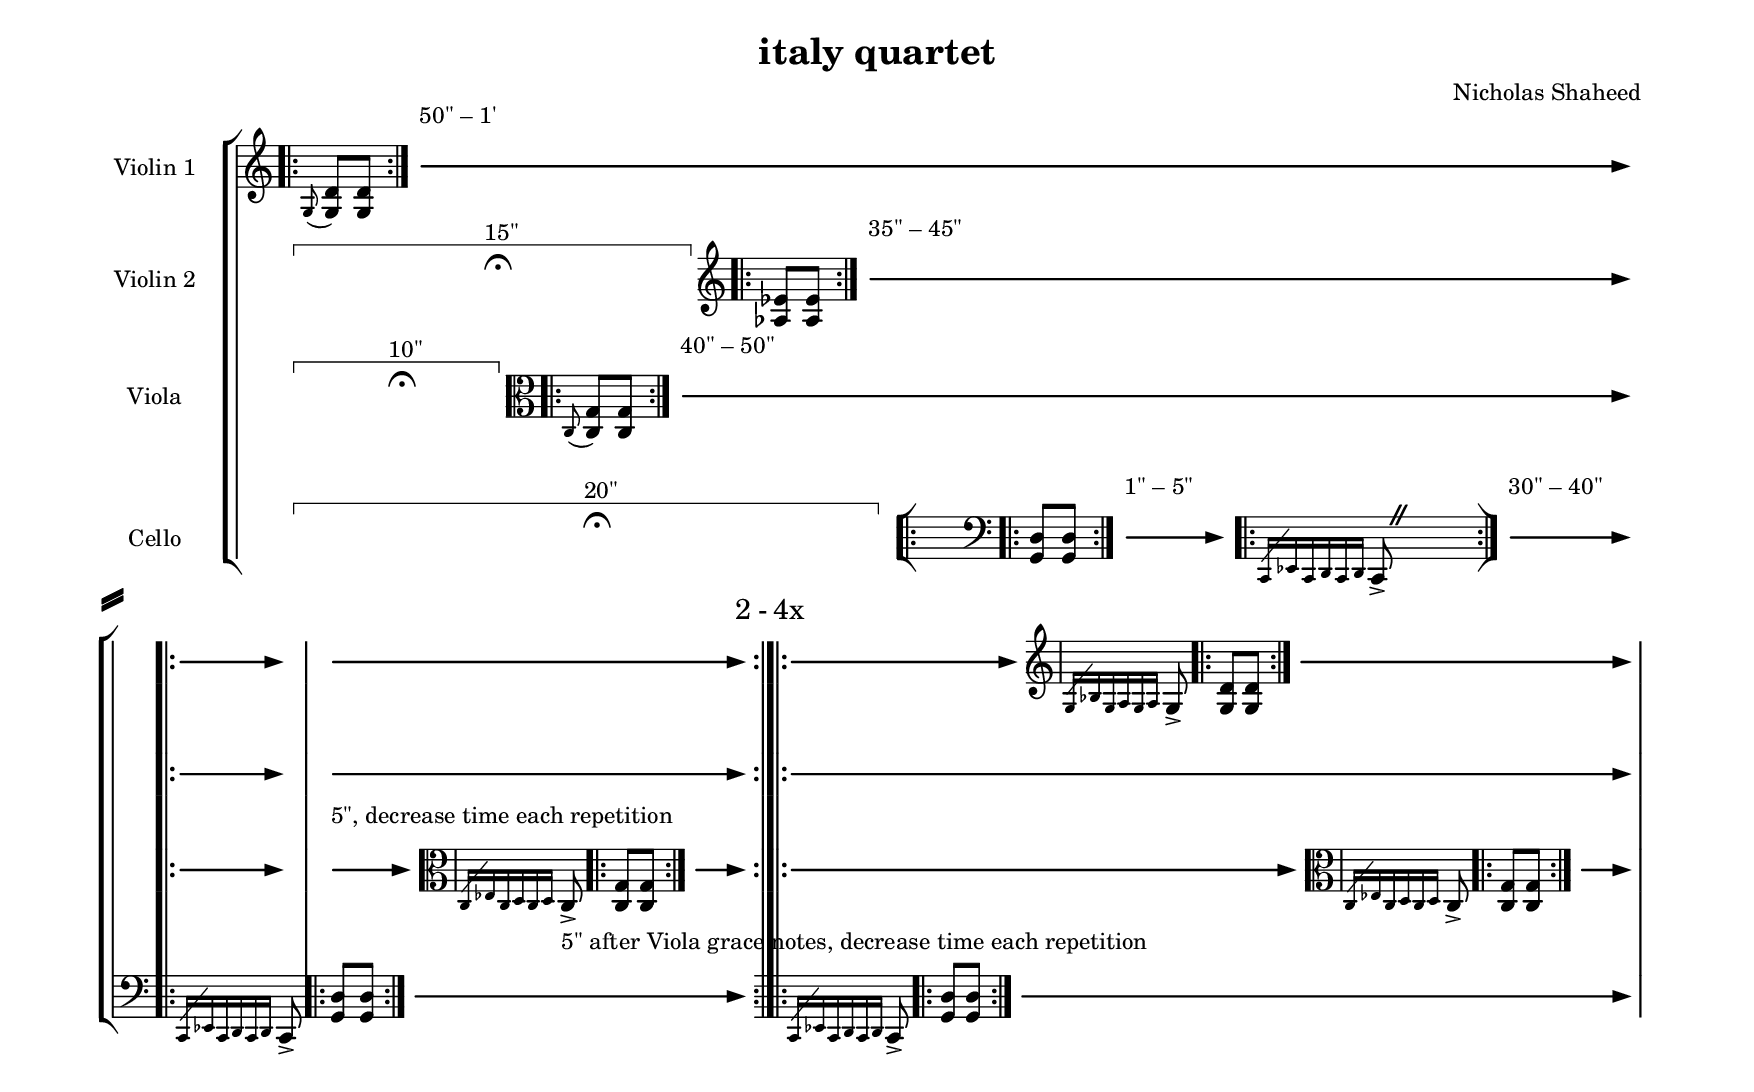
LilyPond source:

\version "2.18.2"
\language "english"
%%% "arrows.ily %%%

#(define-markup-command 
   (arrow layout props 
     type ;; "open" "close" "huron" "long" "large" "wings" "relief"
     fletching? ;; #t or #f
     axis ;; X or Y
     direction ;; RIGHT or LEFT, UP or DOWN, 
     a-length ;; any number >= #0
     boldness) ;; #0 < any number < #1
   (string? boolean? ly:dir? ly:dir? number? number?)
  "Draw arrows with variable length & boldness."
  (define fletching #t)  
  (interpret-markup layout props
    (cond 
     

 
;; "long" optimal thickness #0.07
      ((and (string=? type "long")(and (eq? axis X)(eq? direction 1)))
            (markup 
             (#:override (cons (quote filled) #t)
              (#:path boldness
               `((moveto    0.00  0.00)
                 (lineto   -1.80 -0.60)
                 ;(curveto  -2.40 -0.40 -2.35 -0.15 -2.35 -0.05)
                 ;(lineto   ,(* a-length -1) -0.05)
                 ;(lineto   ,(* a-length -1)  0.05)
                 (lineto   -1.80  0.00)
                 ;(curveto  -2.35  0.10 -2.40  0.40 -1.80  0.60)
                 ;(lineto   -2.35  0.10)
                 ;(lineto   -2.40  0.40)
                 (lineto   -1.80  0.60)
                 ;(lineto  -2.35  0.10 )
                 (lineto    0.00  0.00)
                 (closepath))))))
     
   
      
 
      
;; "large" optimal thickness #0.07
 
          
      (else (ly:error "Arrows' parameter(s) do not fit")))))


%% slashed grace notes

slash =
#(define-music-function (parser location ang stem-fraction protrusion)
   (number? number? number?)
   (remove-grace-property 'Voice 'Stem 'direction) ; necessary?
   #{
     \once \override Stem #'stencil =
     #(lambda (grob)
       (let* ((X-parent (ly:grob-parent grob X))
              (is-rest? (ly:grob? (ly:grob-object X-parent 'rest))))
         (if is-rest?
             empty-stencil
             (let* ((ang (degrees->radians ang))
                    ; We need the beam and its slope so that slash will
                    ; extend uniformly past the stem and the beam
                    (beam (ly:grob-object grob 'beam))
                    (beam-X-pos (ly:grob-property beam 'X-positions))
                    (beam-Y-pos (ly:grob-property beam 'positions))
                    (beam-slope (/ (- (cdr beam-Y-pos) (car beam-Y-pos))
                                   (- (cdr beam-X-pos) (car beam-X-pos))))
                    (beam-angle (atan beam-slope))
                    (stem-Y-ext (ly:grob-extent grob grob Y))
                    ; Stem.length is expressed in half staff-spaces
                    (stem-length (/ (ly:grob-property grob 'length) 2.0))
                    (dir (ly:grob-property grob 'direction))
                    ; if stem points up. car represents segment of stem
                    ; closest to notehead; if down, cdr does
                    (stem-ref (if (= dir 1) (car stem-Y-ext) (cdr stem-Y-ext)))
                    (stem-segment (* stem-length stem-fraction))
                    ; Where does slash cross the stem?
                    (slash-stem-Y (+ stem-ref (* dir stem-segment)))
                    ; These are values for the portion of the slash that
                    ; intersects the beamed group.
                    (dx (/ (- stem-length stem-segment)
                           (- (tan ang) (* dir beam-slope))))
                    (dy (* (tan ang) dx))
                    ; Now, we add in the wings
                    (protrusion-dx (* (cos ang) protrusion))
                    (protrusion-dy (* (sin ang) protrusion))
                    (x1 (- protrusion-dx))
                    (y1 (- slash-stem-Y (* dir protrusion-dy)))
                    (x2 (+ dx protrusion-dx))
                    (y2 (+ slash-stem-Y
                           (* dir (+ dy protrusion-dy))))
                    (th (ly:staff-symbol-line-thickness grob))
                    (stil (ly:stem::print grob)))

              (ly:stencil-add
                stil
                (make-line-stencil th x1 y1 x2 y2))))))
   #})

slashI = {
  \slash 50 0.6 1.0
}

%% Header, Footer, and Various Formatting Values

% paper
scorePaperSize = "a4landscape"

% header
ttl = "italy quartet"
cmp = "Nicholas Shaheed"
tg  = ##f

% other
beginningMult = 3
beginningLen  = 40
alen = 12
blen = 16
#(define (beginningArrow n) (- beginningLen (* beginningMult n)))
\defineBarLine "|-dashedSpan" #'("||" "" "!!")
\defineBarLine ".|:-end" #'("" ".|:" "")
\defineBarLine ".|:-small" #'(".|:" "" "")
\defineBarLine ":|.-small" #'(":|." "" "")
\defineBarLine ".|:-mixed" #'(".|:" "" "|")
\defineBarLine ":|.-mixed" #'(":|." "" "|")
\defineBarLine ":|:-split" #'(":|." ".|:" "||")
\defineBarLine ".|:-left"  #'("" ".|:" "||")
\defineBarLine ":|.-left"  #'("" ":|." "||")


varRest = 
#(define-music-function
  (parser location n)
  (integer?)
   make-music
      'SkipEvent
      'duration
      (ly:make-duration 3 0 n)
  )

%% %%

%% Global %%
global= {
  \set Score.markFormatter = #format-mark-box-alphabet
  \override Staff.Clef.full-size-change = ##t

  s8*40 s8 s8 
  
  s8 s8 s8 s8 s8 s8 s8 s8 s8 
  s8 s8 s8 
  
  \override Score.RehearsalMark.self-alignment-X = #CENTER
  %\override Score.RehearsalMark #'break-visibility = #end-of-line-visible
  \mark \markup {2 - 4x}
  
  \grace {s16 s s s s s}
  s8
  s8

% \break 

\once \omit Staff.Clef
% \stopStaff
%       \once \override Staff.BarLine.transparent = ##f 
% \startStaff

% \bar ".|:-end"
%\grace {\slashI {c16 ef c d c d} } s8


% s8 a b c d e d c b
}
%% %%

%% In-Score Functions %% 

beginning = 
#(define-music-function
  (parser location dur str)
  (integer? string?)
  #{
    <<
      %% Generates a full measure rest so the fermata/text can be placed in the center
      {
       \once \hide MultiMeasureRest
       \once \override MultiMeasureRestText #'extra-offset = #'(0 . -2.4)
       \once \override HorizontalBracket.shorten-pair = #'(-3 . 0)
       % \once \override NoteColumn #'force-hshift = #100
       % \override MultiMeasureRest   #'spacing-pair = #'(clef . staff-bar)
       
       % sets time signature to dur / 8
       #(make-music
        'TimeSignatureMusic
        'beat-structure
        '()
        'denominator
        8
        'numerator
        dur)
       
       % generates full measure rest that have a fermatamarkup and str above it
      #(make-music
        'MultiMeasureRestMusic
        'duration
        (ly:make-duration 3 0 dur)
        'articulations
        (list (make-music
                'MultiMeasureTextEvent
                'tweaks
                (list (cons (quote outside-staff-priority) 40)
                      (cons (quote outside-staff-padding) 0))
                'text
                (markup #:fermata))
              (make-music
                'MultiMeasureTextEvent
                'direction
                1
                'text
                (markup
                    #:line
                    (#:hspace 0.7
                    (#:center-column
                    (#:vspace -1.3 #:halign 20 #:simple str)))))))
      }
      %% generates rests needed to make a group (hoizontal bracket)
      {
        \hide Rest
        
        %% Makes the \startGroup rests
       #(make-music
          'RestEvent
          'articulations
          (list (make-music
                  'NoteGroupingEvent
                  'span-direction
                  -1))
          'duration
          (ly:make-duration 3 0 (- dur 1)))
       
       %% Makes the \stopGroup rest
       #(make-music
          'RestEvent
          'articulations
          (list (make-music
                  'NoteGroupingEvent
                  'span-direction
                  1))
          'duration
          (ly:make-duration 3 0 1))
      }
    >>
  #}
)

% \stopStaff and \startStaff are for changing staff properties, not turning the staff off,
% The StaffSymbol and Barline Transparencies are for that
invs = 
#(define-music-function
    (parser location)
    ()
    #{
      \stopStaff
      \override Staff.StaffSymbol.transparent = ##t
      \override Staff.BarLine.transparent = ##t 
%       \override Staff.Clef.transparent = ##t
      
      \startStaff

    #}
    
 )

% make the barline and staffsymbol visible again
notinvs = 
#(define-music-function
    (parser location)
    ()
    #{
      \stopStaff
      \override Staff.StaffSymbol.transparent = ##f
      \override Staff.BarLine.transparent = ##f 
      \startStaff
    #}
    
 )



% turns transparencies off if needed
startstaff = 
#(define-music-function
  (parser location end)
  (boolean?)
  (if end
    #{
      \notinvs
    #}
    #{
      
    #}
  )
)

% hides bar line and makes an arrow
% arrow :: length -> timeStr -> endofstaff?
arrow = 
#(define-music-function
  (parser location dur str end)
  (integer? markup? boolean?)
  #{
      % Set up text spanner to display arrow
      \override TextSpanner.bound-details.left.stencil-align-dir-y = #CENTER
      \override TextSpanner.style = #'line
      % put in in the middle of the staff
      % TODO: get height of staff and use that?
      \override TextSpanner.extra-offset = #'(0 . -3.1)
      \override TextSpanner.bound-details.right.text = \markup { 
        \column {
        \scale #'( 1 . 1)
        \arrow #"long" ##f #X #UP #1 #0.0
        }
      }
      \override TextSpanner.thickness = #2   
       
      % in order to keep the right hand barline to appear, need to \stopStaff, put a small 
      % hidden rest, and \startStaff
      
      % after that, use invis (it does page breaks with the staff bracket) for the the bulk
      % of the spacing
      \stopStaff 
      
      \override Staff.Clef.transparent = ##f
      
    <<
      {
       % sets time signature to dur / 8
       #(make-music
        'TimeSignatureMusic
        'beat-structure
        '()
        'denominator
        8
        'numerator
        dur)


      % invisible rests of length tail that start text span
      #(make-music
        'SequentialMusic
        'elements
        (list (make-music
                'SkipEvent
                'articulations
                (list (make-music
                        'TextSpanEvent
                        'span-direction
                        -1)
                       (make-music
                        'TextScriptEvent
                        'direction
                        1
                        'text
                        (markup #:line (#:left-align str))
                        )                  
                  )
                'duration
                (ly:make-duration 3 0 1)
                )
        )
      )
      
      \startStaff
      
      \invs
      \override Staff.BarLine.transparent = ##f

      % invisible rests of length head
      #(make-music
        'SkipEvent
        'duration
        (ly:make-duration 3 0 (- dur 2)))
      
      %\override Score.BarLine.stencil = ##f 
      
      \stopStaff
      \override Staff.Clef.transparent = ##f
      \startStaff
      
      % invisible rest of length tail that end text spanner
      #(make-music
        'SequentialMusic
        'elements
        (list (make-music
                'SkipEvent
                'articulations
                (list (make-music
                        'TextSpanEvent
                        'span-direction
                        1)
                       )
                'duration
                (ly:make-duration 3 0 1)
              )
        )
      )
      
      }
    >>
      
      \startstaff #end
            
      \revert TextSpanner.bound-details.left.stencil-align-dir-y
      \revert TextSpanner.style
      \revert TextSpanner.extra-offset
      \revert TextSpanner.bound-details.right.text
      
      \revert Score.BarLine.stencil       
  #}
  )

arrowGrace = 
#(define-music-function
  (parser location dur str end)
  (integer? markup? boolean?)
  #{
      % Set up text spanner to display arrow
      \override TextSpanner.bound-details.left.stencil-align-dir-y = #CENTER
      \override TextSpanner.style = #'line
      % put in in the middle of the staff
      % TODO: get height of staff and use that?
      \override TextSpanner.extra-offset = #'(0 . -3.1)
      \override TextSpanner.bound-details.right.text = \markup { 
        \column {
        \scale #'( 1 . 1)
        \arrow #"long" ##f #X #UP #1 #0.0
        }
      }
      \override TextSpanner.thickness = #2   
       
      % in order to keep the right hand barline to appear, need to \stopStaff, put a small 
      % hidden rest, and \startStaff
      
      % after that, use invis (it does page breaks with the staff bracket) for the the bulk
      % of the spacing
      %\stopStaff 
      
      \override Staff.Clef.transparent = ##f
      
    <<
      {
       % sets time signature to dur / 8
       #(make-music
        'TimeSignatureMusic
        'beat-structure
        '()
        'denominator
        8
        'numerator
        dur)


      % crappy hack that puts the \startTextSpanner in the grace notes
      \grace { 
      #(make-music
        'SequentialMusic
        'elements
        (list (make-music
                'SkipEvent
                'articulations
                (list (make-music
                        'TextSpanEvent
                        'span-direction
                        -1)
                       (make-music
                        'TextScriptEvent
                        'direction
                        1
                        'text
                        (markup #:line (#:left-align str))
                        )                  
                  )
                'duration
                (ly:make-duration 4 0 1)
                )
        )
      )
      s16 s s s s
      }
%       
%       #(make-music
%         'SkipEvent
%         'duration
%         (ly:make-duration 3 0 1)
%         )
      
      %\startStaff
      
      % \invs

      % invisible rests of length head
      #(make-music
        'SkipEvent
        'duration
        (ly:make-duration 3 0 (- dur 1)))
      
      %\override Score.BarLine.stencil = ##f 
      
      \stopStaff
      \override Staff.Clef.transparent = ##f
      \startStaff
      
      % invisible rest of length tail that end text spanner
      #(make-music
        'SequentialMusic
        'elements
        (list (make-music
                'SkipEvent
                'articulations
                (list (make-music
                        'TextSpanEvent
                        'span-direction
                        1)
                       )
                'duration
                (ly:make-duration 3 0 1)
              )
        )
      )
      
      }
    >>
      
      \startstaff #end
            
      \revert TextSpanner.bound-details.left.stencil-align-dir-y
      \revert TextSpanner.style
      \revert TextSpanner.extra-offset
      \revert TextSpanner.bound-details.right.text
      
      \revert Score.BarLine.stencil       
  #}
  )

% display blank space for the given duration
blank = 
#(define-music-function
  (parser location dur)
  (ly:duration?)
  #{
      \stopStaff
      \override Score.BarLine.stencil = ##f 
            
      #(make-music
        'SkipEvent
        'duration
         dur
        )      
      
      \startStaff     
      \revert Score.BarLine.stencil       
  #}
  )

asect =
{
  \once \omit Staff.Clef
  \once \override Staff.BarLine.transparent = ##f
  \bar ".|:-end"
  \grace {s16 s s s s s}
  %s8 \bar "|"
}

violinOne = \new Voice \relative c'' {
  \set Staff.instrumentName = #"Violin 1 "
  
  \override Staff.TimeSignature #'stencil = ##f 
  \time 1/4
  
  
  \bar ".|:"
    \appoggiatura g,8 <g d'>8 <g d'>8
  \bar ":|."
  
  \arrow \beginningLen "50\" – 1'" ##f
  
  <<
    \asect
    { \arrowGrace 1 "" ##f \arrow #(- alen 1) "" ##f }
  >>

  \bar ":|.|:"
  
   <<
    % \asect
    { 
      \arrowGrace 4 "" ##t
      
      \clef treble
      \time 1/8
      \grace {\slashI {g16 bf g a g a } } 
      g8->
      
      \bar ".|:-small"
      \time 1/4
      <g d'>8[  <g d'>8]
      \bar ":|.-small"
  
      \arrow #(- blen 7) "" ##f
    }
   >>
   

  % \notinvs
%   s8
%   \notinvs
%   s8
}

violinTwo = \new Voice \relative c'' {
  \set Staff.instrumentName = #"Violin 2 " 
  
  \override Staff.TimeSignature #'stencil = ##f 
  \time 1/8  
  
  \once \omit Staff.Clef
  
  \invs

  \grace s8
  
  \beginning #(* beginningMult 3) "15\""

  \notinvs
  
  \clef treble

  
  \time 1/4
  \bar ".|:"
    \grace s8 <af, ef'>8 <af ef'>8
  \bar ":|."  
  
  \arrow #(beginningArrow 3) "35\" – 45\"" ##f
  
  <<
    \asect
    { \arrowGrace 1 "" ##f \arrow #(- alen 1) "" ##f }
  >>  
  
  \bar ":|.|:"

  <<
    % \asect
    { \arrowGrace \blen "" ##f }
  >> 
  
  
}


viola = \new Voice \relative c' {
  \set Staff.instrumentName = #"Viola "
  
  \override Staff.TimeSignature #'stencil = ##f 
  \time 4/4
  
  \once \omit Staff.Clef
  
  \invs
  
  \grace s8 


  \beginning #(* beginningMult 2) "10\""

  \notinvs
  
  \clef alto
  
  \time 1/4
  \bar ".|:"
    \appoggiatura c,8 <c g'>8 <c g'>8
  \bar ":|."
  
  \arrow #(beginningArrow 2) "40\" – 50\"" ##f

  <<
    \asect
    { 
      \arrowGrace 1 "" ##f 
      \arrow 3 "5\", decrease time each repetition" ##t 
    }
    % {s8 s4^\markup { \hspace #10 \musicglyph #"scripts.ufermata" } }
   
  >>
  
  \bar "|"
  \override Staff.Clef.full-size-change = ##t
  \set Staff.forceClef = ##t 
  
  \time 1/8
  \grace {\slashI {c16 ef c d c d} } 
  c8->  
  
  \bar ".|:-small"
    \time 1/4
    <c g'>8[  <c g'>8]
  \bar ":|.-small"
  
  \arrow #(- alen 7) "" ##f
  
  
  %\bar ":|."
  % \time 1/8
  % s8
  %\invs
  % \break
  
  % \bar ".|:-left"
  \bar ":|.|:"
 
  <<
    % \asect
    { 
      \arrowGrace 8 "" ##t
      % \arrow 7 "" ##t 
      
      \time 1/8
      
      \once \set Staff.forceClef = ##t 

      \clef alto
      \grace {\slashI {c16 ef c d c d} } 
      c8->  
      
      \bar ".|:-small"
        \time 1/4
        <c g'>8[  <c g'>8]
      \bar ":|.-small"
      
      \arrow #(- blen 11) "" ##t
    }
    % {s8 s4^\markup { \hspace #10 \musicglyph #"scripts.ufermata" } }
   
  >>
  
  
  % a4 b c

}


  

cello = \new Voice
\relative c' {
  \set Staff.instrumentName = #"Cello "
  
  \override BreathingSign.text = \markup {
    \musicglyph #"scripts.caesura.straight"
  }
  
  \override Staff.TimeSignature #'stencil = ##f 
  %\time 2/8
  
  \once \omit Staff.Clef
  
  \invs
  
  \grace s8
  
  \beginning #(* beginningMult 4) "20\""
  
  \notinvs
  
  \bar "[|:"
  \time 1/8
  s8
  \time 1/4
  
  \clef bass
  
  \bar ".|:"
    \time 1/4
    <g, d'>8 <g d'>8
  \bar ":|."
  
  \time 1/8
  
  \arrow 8 "1\" – 5\"" ##t
  
  \bar ".|:"
    \time 1/8
    \grace {\slashI {c,16 ef c d c d} } 
    c8->\breathe
  \once \override Score.BarLine.stencil = ##f 
  \bar ":|."
  
  \time 1/4
  s4
  \bar ":|]"
  
  \arrow #(- (beginningArrow 4) 12) "30\" – 40\"" ##f
  
  %\notinvs
  
  %\time 1/8
  \undo \omit Staff.Clef
  \notinvs

    \break
    \bar ".|:-end"

    \time 1/8
    \clef bass
    \grace {\slashI {c16 ef c d c d} } 
    c8->  
    
    \bar ".|:-mixed"
      \time 1/4
      <g' d'>8 <g d'>8
    \bar ":|.-small"
    
    %\override Staff.StaffSymbol.transparent = ##t
    % \arrow #(- alen 3) "5\" after viola grace notes, decrease time each repetition" ##f
    <<
      \arrow #(- alen 3) "" ##f
      {s8 s8^\markup {"5\" after Viola grace notes, decrease time each repetition"} 
       % \notinvs
      }
    >>

    %\notinvs
    %\time 1/8
    \bar ":|."
    % \break
%     s8
    %\invs
%     \break
    % \arrowGrace 1 "" ##f
    
    %\notinvs

    
    %\bar ".|:-left"
    \bar ":|.|:"
    \time 1/8
    
    \notinvs
    
    %\once \set Staff.forceClef = ##t 
    
    %\clef bass
    \grace {\slashI {c,16 ef c d c d} } 
    c8->  
   
    \bar ".|:-mixed"
      \time 1/4
      <g' d'>8 <g d'>8
    \bar ":|.-small"
    
    \arrow #(- blen 3) "" ##f

  
}

celloTwo = \new Voice
\relative c' {
    \bar ".|:-left"
    \time 1/8
    
    \notinvs
    
    \clef bass
    \grace {\slashI {c,16 ef c d c d} } 
    c8->  
   
    \bar ".|:-mixed"
      \time 1/4
      <g' d'>8 <g d'>8
    \bar ":|.-small"
 
}


\paper {
  #(set-paper-size scorePaperSize)
  
  system-separator-markup = \slashSeparator
  ragged-bottom = ##f

  
  margin = .75\in 
  left-margin = \margin
  right-margin = \margin
  top-margin = .5\in
  bottom-margin = \margin
}

\header {
  title = \ttl
  composer = \cmp
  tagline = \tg
}

\score {
  
  \new StaffGroup <<
%     \override StaffGroup.SystemStartBracket.collapse-height = #5
%     \override Score.SystemStartBar.collapse-height = #5
    \new Staff << \global \violinOne >>
    \new Staff << \global \violinTwo >>
    \new Staff << \global \viola >>
    \new Staff << \global \cello  >>
                    
                  
  >>
  \layout {
    ragged-right = ##f
    \context {
    \Score
    \remove "Timing_translator"
    % \remove "Default_bar_line_engraver"
    
  }
  \context {
    \Staff
    \consists "Timing_translator"
    \consists "Default_bar_line_engraver"
    \remove "Forbid_line_break_engraver"
    % \RemoveEmptyStaves

  }
  \context {
    \StaffGroup
    systemStartDelimiter = #'SystemStartBracket	
    \override SystemStartBracket.collapse-height = #0.0
    %\override SystemStartSquare.X-offset = #-15 
  }
  \context {
    \Voice
    \consists "Horizontal_bracket_engraver"
    \override HorizontalBracket.bracket-flare = #'(0 . 0)
    \override HorizontalBracket.direction = #UP
  }
  }
  % \midi { }
}
